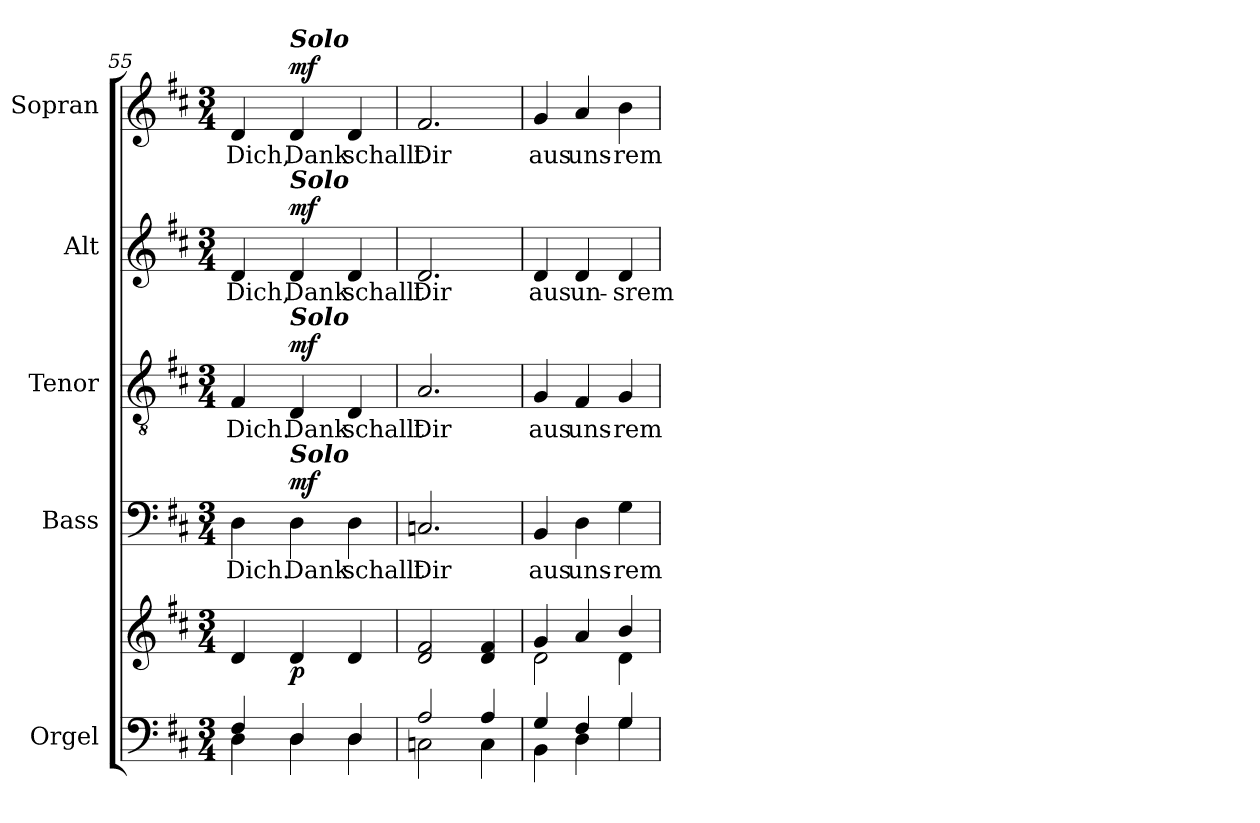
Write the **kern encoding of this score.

**kern	**kern	**dynam	**kern	**text	**dynam	**kern	**text	**dynam	**kern	**text	**dynam	**kern	**text	**dynam
*part5	*part5	*part5	*part4	*part4	*part4	*part3	*part3	*part3	*part2	*part2	*part2	*part1	*part1	*part1
*staff6	*staff5	*staff5/6	*staff4	*staff4	*staff4	*staff3	*staff3	*staff3	*staff2	*staff2	*staff2	*staff1	*staff1	*staff1
*I"Orgel	*	*	*I"Bass	*	*	*I"Tenor	*	*	*I"Alt	*	*	*I"Sopran	*	*
*I'Org.	*	*	*I'B.	*	*	*I'T.	*	*	*I'A.	*	*	*I'S.	*	*
*clefF4	*clefG2	*	*clefF4	*	*	*clefGv2	*	*	*clefG2	*	*	*clefG2	*	*
*k[f#c#]	*k[f#c#]	*	*k[f#c#]	*	*	*k[f#c#]	*	*	*k[f#c#]	*	*	*k[f#c#]	*	*
*D:	*D:	*	*D:	*	*	*D:	*	*	*D:	*	*	*D:	*	*
*M3/4	*M3/4	*	*M3/4	*	*	*M3/4	*	*	*M3/4	*	*	*M3/4	*	*
=55	=55	=55	=55	=55	=55	=55	=55	=55	=55	=55	=55	=55	=55	=55
*^	*	*	*	*	*	*	*	*	*	*	*	*	*	*
4F#/	4D\	4d/	.	4D\	Dich.	.	4F#/	Dich.	.	4d/	Dich,	.	4d/	Dich,	.
!	!	!	!	!	!	!	!	!	!	!	!	!	!LO:TX:a:Bi:t=Solo	!	!
!	!	!	!	!	!	!	!	!	!	!LO:TX:a:Bi:t=Solo	!	!	!	!	!
!	!	!	!	!	!	!	!LO:TX:a:Bi:t=Solo	!	!	!	!	!	!	!	!
!	!	!	!	!LO:TX:a:Bi:t=Solo	!	!	!	!	!	!	!	!	!	!	!
!	!	!	!LO:DY:b	!	!	!LO:DY:a	!	!	!LO:DY:a	!	!	!LO:DY:a	!	!	!LO:DY:a
4D/	4D\	4d/	p	4D\	Dank	mf	4D/	Dank	mf	4d/	Dank	mf	4d/	Dank	mf
4D/	4D\	4d/	.	4D\	schallt	.	4D/	schallt	.	4d/	schallt	.	4d/	schallt	.
!!LO:LB:g=z
=56	=56	=56	=56	=56	=56	=56	=56	=56	=56	=56	=56	=56	=56	=56	=56
2A/	2Cn\	2d/ 2f#/	.	2.Cn/	Dir	.	2.A/	Dir	.	2.d/	Dir	.	2.f#/	Dir	.
4A/	4C\	4d/ 4f#/	.	.	.	.	.	.	.	.	.	.	.	.	.
=57	=57	=57	=57	=57	=57	=57	=57	=57	=57	=57	=57	=57	=57	=57	=57
*	*	*^	*	*	*	*	*	*	*	*	*	*	*	*	*
4G/	4BB\	4g/	2d\	.	4BB/	aus	.	4G/	aus	.	4d/	aus	.	4g/	aus	.
4F#/	4D\	4a/	.	.	4D\	uns-	.	4F#/	uns-	.	4d/	un-	.	4a/	uns-	.
4G/	4G\	4b/	4d\	.	4G\	-rem	.	4G/	-rem	.	4d/	-srem	.	4b\	-rem	.
*v	*v	*	*	*	*	*	*	*	*	*	*	*	*	*	*	*
*	*v	*v	*	*	*	*	*	*	*	*	*	*	*	*	*
=	=	=	=	=	=	=	=	=	=	=	=	=	=	=
*-	*-	*-	*-	*-	*-	*-	*-	*-	*-	*-	*-	*-	*-	*-
